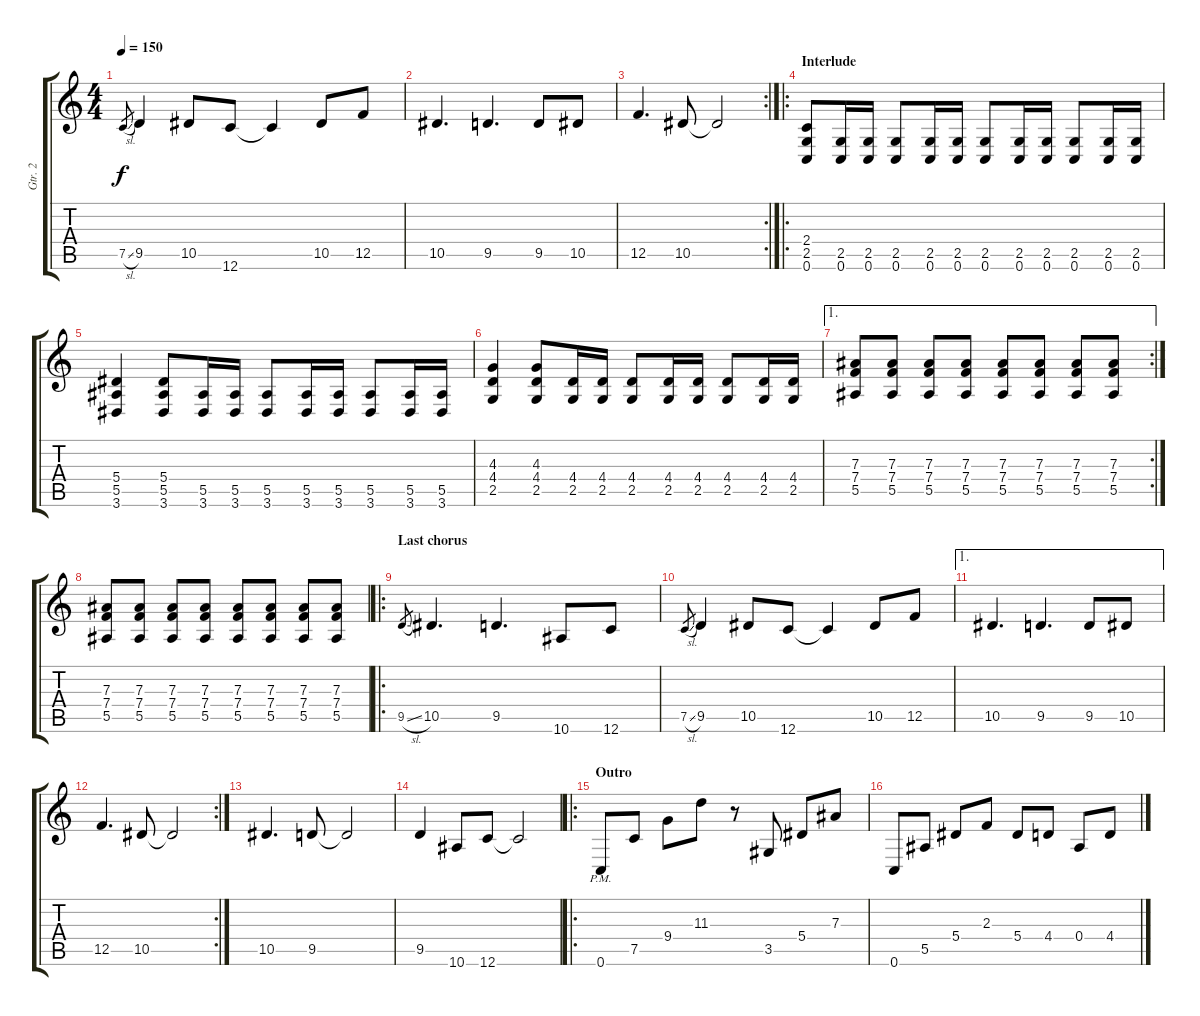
\track ("Gtr. 2" "Gtr. 2") {instrument distortionguitar}
\staff {score tabs}
\tuning (C4 G3 Eb3 Bb2 F2 C2) {hide}
\ts (4 4)
\tempo 150
\clef g2
\ks c
7.5{sl}.8{gr dy f} 9.5.4 10.5.8 12.6.8 12.6{t}.4 10.5.8 12.5.8 |
10.5.4{d} 9.5.4{d} 9.5.8 10.5.8 |
\rc 2
12.5.4{d} 10.5.8 10.5{t}.2 |
\ro
\section ("" "Interlude")
(2.4 2.5 0.6).8{balance 8} (2.5 0.6).16 (2.5 0.6).16 (2.5 0.6).8 (2.5 0.6).16 (2.5 0.6).16 (2.5 0.6).8 (2.5 0.6).16 (2.5 0.6).16 (2.5 0.6).8 (2.5 0.6).16 (2.5 0.6).16 |
(5.4 5.5 3.6).4 (5.4 5.5 3.6).8 (5.5 3.6).16 (5.5 3.6).16 (5.5 3.6).8 (5.5 3.6).16 (5.5 3.6).16 (5.5 3.6).8 (5.5 3.6).16 (5.5 3.6).16 |
(4.3 4.4 2.5).4 (4.3 4.4 2.5).8 (4.4 2.5).16 (4.4 2.5).16 (4.4 2.5).8 (4.4 2.5).16 (4.4 2.5).16 (4.4 2.5).8 (4.4 2.5).16 (4.4 2.5).16 |
\ae 1
\rc 2
(7.3 7.4 5.5).8 (7.3 7.4 5.5).8 (7.3 7.4 5.5).8 (7.3 7.4 5.5).8 (7.3 7.4 5.5).8 (7.3 7.4 5.5).8 (7.3 7.4 5.5).8 (7.3 7.4 5.5).8 |
(7.3 7.4 5.5).8 (7.3 7.4 5.5).8 (7.3 7.4 5.5).8 (7.3 7.4 5.5).8 (7.3 7.4 5.5).8 (7.3 7.4 5.5).8 (7.3 7.4 5.5).8 (7.3 7.4 5.5).8 |
\ro
\section ("" "Last chorus")
9.5{sl}.8{gr} 10.5.4{d balance 14} 9.5.4{d} 10.6.8 12.6.8 |
7.5{sl}.8{gr} 9.5.4 10.5.8 12.6.8 12.6{t}.4 10.5.8 12.5.8 |
\ae 1
10.5.4{d} 9.5.4{d} 9.5.8 10.5.8 |
\rc 2
12.5.4{d} 10.5.8 10.5{t}.2 |
10.5.4{d} 9.5.8 9.5{t}.2 |
9.5.4 10.6.8 12.6.8 12.6{t}.2 |
\ro
\section ("" "Outro")
0.6{pm}.8 7.5.8 9.4.8 11.3.8 r.8 3.5.8 5.4.8 7.3.8 |
0.6.8 5.5.8 5.4.8 2.3.8 5.4.8 4.4.8 0.4.8 4.4.8
